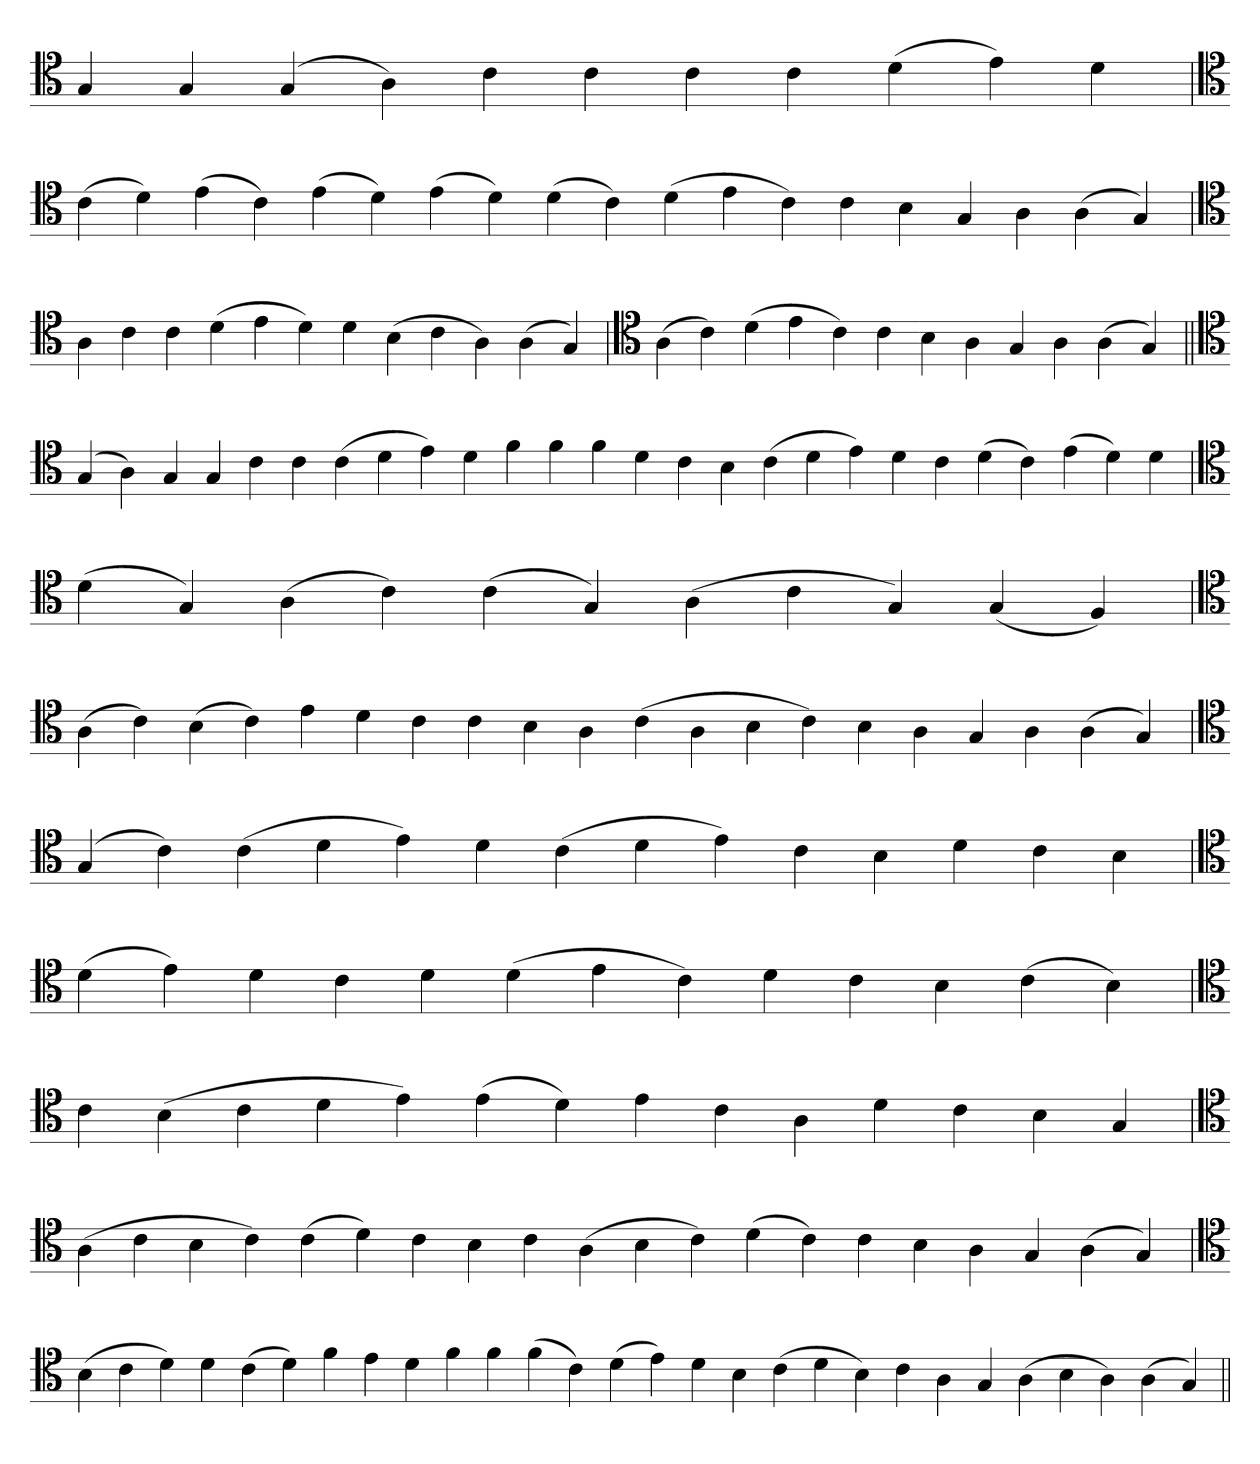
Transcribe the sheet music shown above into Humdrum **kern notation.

**kern
*part1
*staff1
*clefC4
=
4G
4G
(4G
4A)
4c
4c
4c
4c
(4d
4e)
4d
=`
*clefC4
(4c
4d)
(4e
4c)
(4e
4d)
(4e
4d)
(4d
4c)
(4d
4e
4c)
4c
4B
4G
4A
(4A
4G)
='
*clefC4
4A
4c
4c
(4d
4e
4d)
4d
(4B
4c
4A)
(4A
4G)
=`
*clefC4
(4A
4c)
(4d
4e
4c)
4c
4B
4A
4G
4A
(4A
4G)
=||
*clefC4
(4G
4A)
4G
4G
4c
4c
(4c
4d
4e)
4d
4f
4f
4f
4d
4c
4B
(4c
4d
4e)
4d
4c
(4d
4c)
(4e
4d)
4d
='
*clefC4
(4d
4G)
(4A
4c)
(4c
4G)
(4A
4c
4G)
(4G
4F)
=`
*clefC4
(4A
4c)
(4B
4c)
4e
4d
4c
4c
4B
4A
(4c
4A
4B
4c)
4B
4A
4G
4A
(4A
4G)
=
*clefC4
(4G
4c)
(4c
4d
4e)
4d
(4c
4d
4e)
4c
4B
4d
4c
4B
=`
*clefC4
(4d
4e)
4d
4c
4d
(4d
4e
4c)
4d
4c
4B
(4c
4B)
='
*clefC4
4c
(4B
4c
4d
4e)
(4e
4d)
4e
4c
4A
4d
4c
4B
4G
=`
*clefC4
(4A
4c
4B
4c)
(4c
4d)
4c
4B
4c
(4A
4B
4c)
(4d
4c)
4c
4B
4A
4G
(4A
4G)
=`
*clefC4
(4B
4c
4d)
4d
(4c
4d)
4f
4e
4d
4f
4f
(4f
4c)
(4d
4e)
4d
4B
(4c
4d
4B)
4c
4A
4G
(4A
4B
4A)
(4A
4G)
=||
*-
